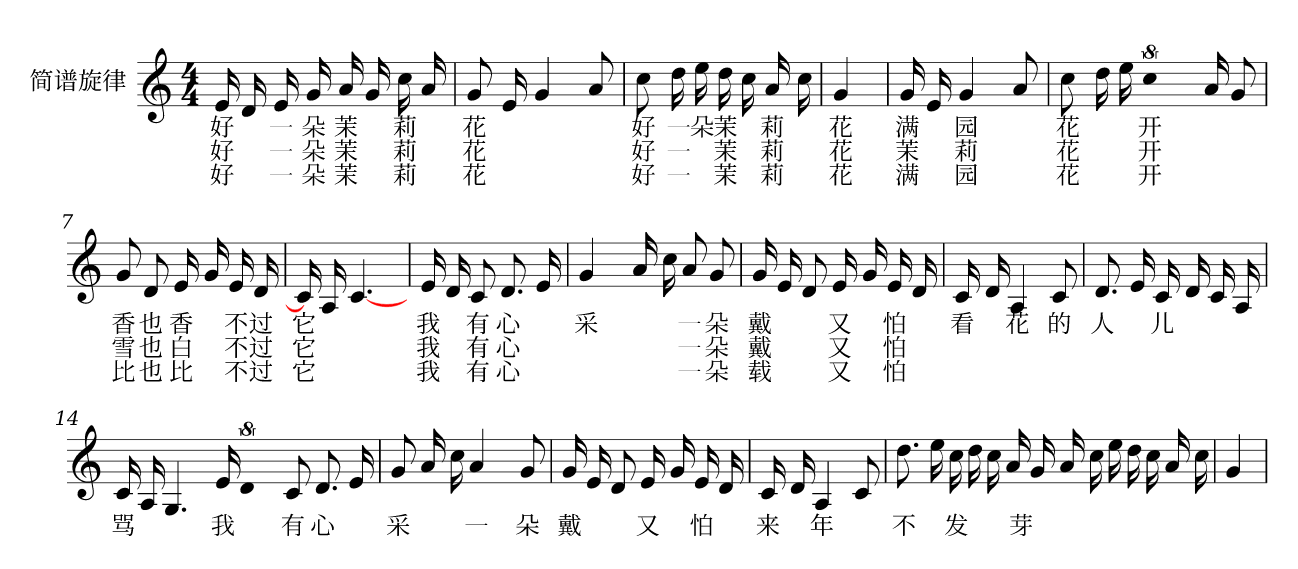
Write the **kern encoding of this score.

**kern	**text	**text	**text
*part1	*part1	*part1	*part1
*staff1	*staff1	*staff1	*staff1
*I"简谱旋律	*	*	*
*k[]	*	*	*
*M4/4	*	*	*
=1	=1	=1	=1
16e	好	好	好
16d	.	.	.
16e	一	一	一
16g	朵	朵	朵
16a	茉	茉	茉
16g	.	.	.
16cc	莉	莉	莉
16a	.	.	.
=2	=2	=2	=2
8g	花	花	花
16e	.	.	.
4g	.	.	.
8a	.	.	.
=3	=3	=3	=3
8cc	好	好	好
16dd	一	一	一
16ee	朵	.	.
16dd	茉	茉	茉
16cc	.	.	.
16a	莉	莉	莉
16cc	.	.	.
=4	=4	=4	=4
4g	花	花	花
=5	=5	=5	=5
16g	满	茉	满
16e	.	.	.
4g	园	莉	园
8a	.	.	.
=6	=6	=6	=6
8cc	花	花	花
16dd	.	.	.
16ee	.	.	.
!LO:N:vis=4	!	!	!
16%5cc	开	开	开
16a	.	.	.
8g	.	.	.
=7	=7	=7	=7
8g	香	雪	比
8d	也	也	也
16e	香	白	比
16g	.	.	.
16e	不	不	不
16d	过	过	过
=8	=8	=8	=8
16c]	它	它	它
16A	.	.	.
!LO:N:vis=4.	!	!	!
[4..c	.	.	.
=9	=9	=9	=9
16e	我	我	我
16d	.	.	.
8c	有	有	有
8.d	心	心	心
16e	.	.	.
=10	=10	=10	=10
!LO:N:vis=4	!	!	!
4.g	采	.	.
16a	.	.	.
16cc	.	.	.
8a	一	一	一
8g	朵	朵	朵
=11	=11	=11	=11
16g	戴	戴	载
16e	.	.	.
8d	.	.	.
16e	又	又	又
16g	.	.	.
16e	怕	怕	怕
16d	.	.	.
=12	=12	=12	=12
16c	看	.	.
16d	.	.	.
4A	花	.	.
8c	的	.	.
=13	=13	=13	=13
8.d	人	.	.
16e	.	.	.
16c	儿	.	.
16d	.	.	.
16c	.	.	.
16A	.	.	.
=14	=14	=14	=14
16c	骂	.	.
16A	.	.	.
4.G	.	.	.
16e	我	.	.
!LO:N:vis=4	!	!	!
16%5d	.	.	.
8c	有	.	.
8.d	心	.	.
16e	.	.	.
=15	=15	=15	=15
8g	采	.	.
16a	.	.	.
16cc	.	.	.
!LO:N:vis=4	!	!	!
4.a	一	.	.
8g	朵	.	.
=16	=16	=16	=16
16g	戴	.	.
16e	.	.	.
8d	.	.	.
16e	又	.	.
16g	.	.	.
16e	怕	.	.
16d	.	.	.
=17	=17	=17	=17
16c	来	.	.
16d	.	.	.
4A	年	.	.
8c	.	.	.
=18	=18	=18	=18
8.dd	不	.	.
16ee	.	.	.
16cc	发	.	.
16dd	.	.	.
16cc	.	.	.
16a	.	.	.
16g	芽	.	.
16a	.	.	.
16cc	.	.	.
16ee	.	.	.
16dd	.	.	.
16cc	.	.	.
16a	.	.	.
16cc	.	.	.
=19	=19	=19	=19
4g	.	.	.
=	=	=	=
*-	*-	*-	*-
